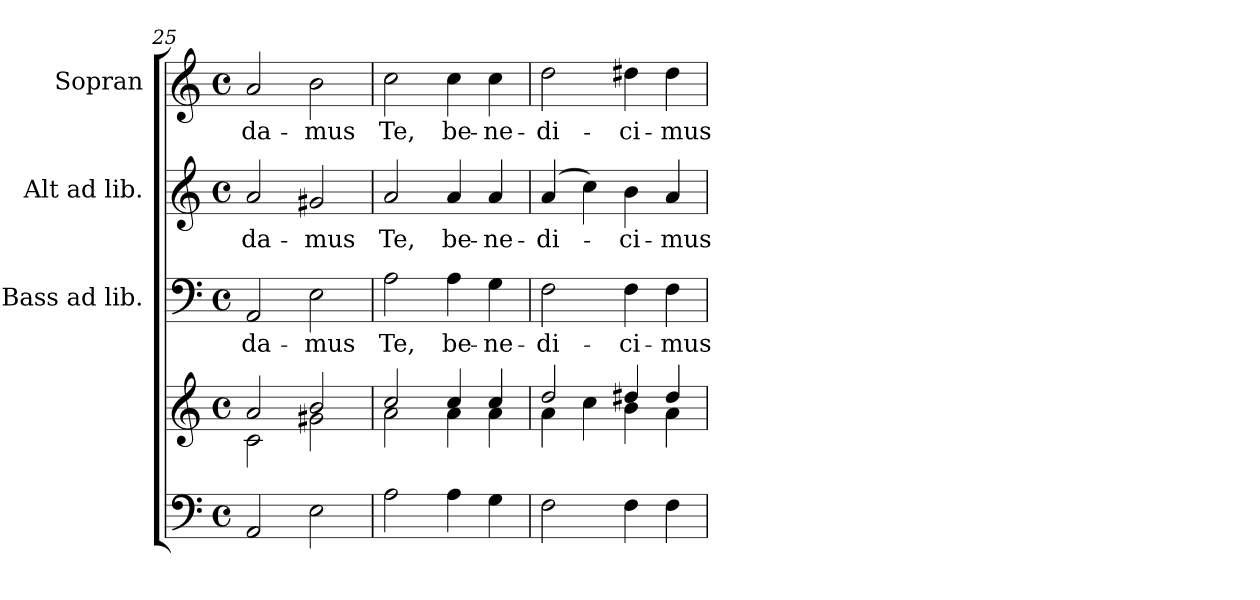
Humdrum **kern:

**kern	**kern	**kern	**text	**kern	**text	**kern	**text
*part4	*part4	*part3	*part3	*part2	*part2	*part1	*part1
*staff5	*staff4	*staff3	*staff3	*staff2	*staff2	*staff1	*staff1
*	*	*I"Bass ad lib.	*	*I"Alt ad lib.	*	*I"Sopran	*
*	*	*I'B.	*	*I'A.	*	*I'S.	*
*clefF4	*clefG2	*clefF4	*	*clefG2	*	*clefG2	*
*k[]	*k[]	*k[]	*	*k[]	*	*k[]	*
*C:	*C:	*C:	*	*C:	*	*C:	*
*M4/4	*M4/4	*M4/4	*	*M4/4	*	*M4/4	*
*met(c)	*met(c)	*met(c)	*	*met(c)	*	*met(c)	*
=25	=25	=25	=25	=25	=25	=25	=25
*	*^	*	*	*	*	*	*
!	!	!	!	!LO:LY:b	!	!LO:LY:b	!	!LO:LY:b
2AA/	2a/	2c\	2AA/	-da-	2a/	-da-	2a/	-da-
!	!	!	!	!LO:LY:b	!	!LO:LY:b	!	!LO:LY:b
2E\	2b/	2g#X\	2E\	-mus	2g#X/	-mus	2b\	-mus
=26	=26	=26	=26	=26	=26	=26	=26	=26
!	!	!	!	!LO:LY:b	!	!LO:LY:b	!	!LO:LY:b
2A\	2cc/	2a\	2A\	Te,	2a/	Te,	2cc\	Te,
!	!	!	!	!LO:LY:b	!	!LO:LY:b	!	!LO:LY:b
4A\	4cc/	4a\	4A\	be-	4a/	be-	4cc\	be-
!	!	!	!	!LO:LY:b	!	!LO:LY:b	!	!LO:LY:b
4G\	4cc/	4a\	4G\	-ne-	4a/	-ne-	4cc\	-ne-
!!LO:LB:g=z
=27	=27	=27	=27	=27	=27	=27	=27	=27
!	!	!	!	!LO:LY:b	!	!LO:LY:b	!	!LO:LY:b
2F\	2dd/	4a\	2F\	-di-	(4a/	-di-	2dd\	-di-
.	.	4cc\	.	.	4cc\)	.	.	.
!	!	!	!	!LO:LY:b	!	!LO:LY:b	!	!LO:LY:b
4F\	4dd#X/	4b\	4F\	-ci-	4b\	-ci-	4dd#X\	-ci-
!	!	!	!	!LO:LY:b	!	!LO:LY:b	!	!LO:LY:b
4F\	4dd#/	4a\	4F\	-mus	4a/	-mus	4dd#\	-mus
*	*v	*v	*	*	*	*	*	*
=	=	=	=	=	=	=	=
*-	*-	*-	*-	*-	*-	*-	*-
